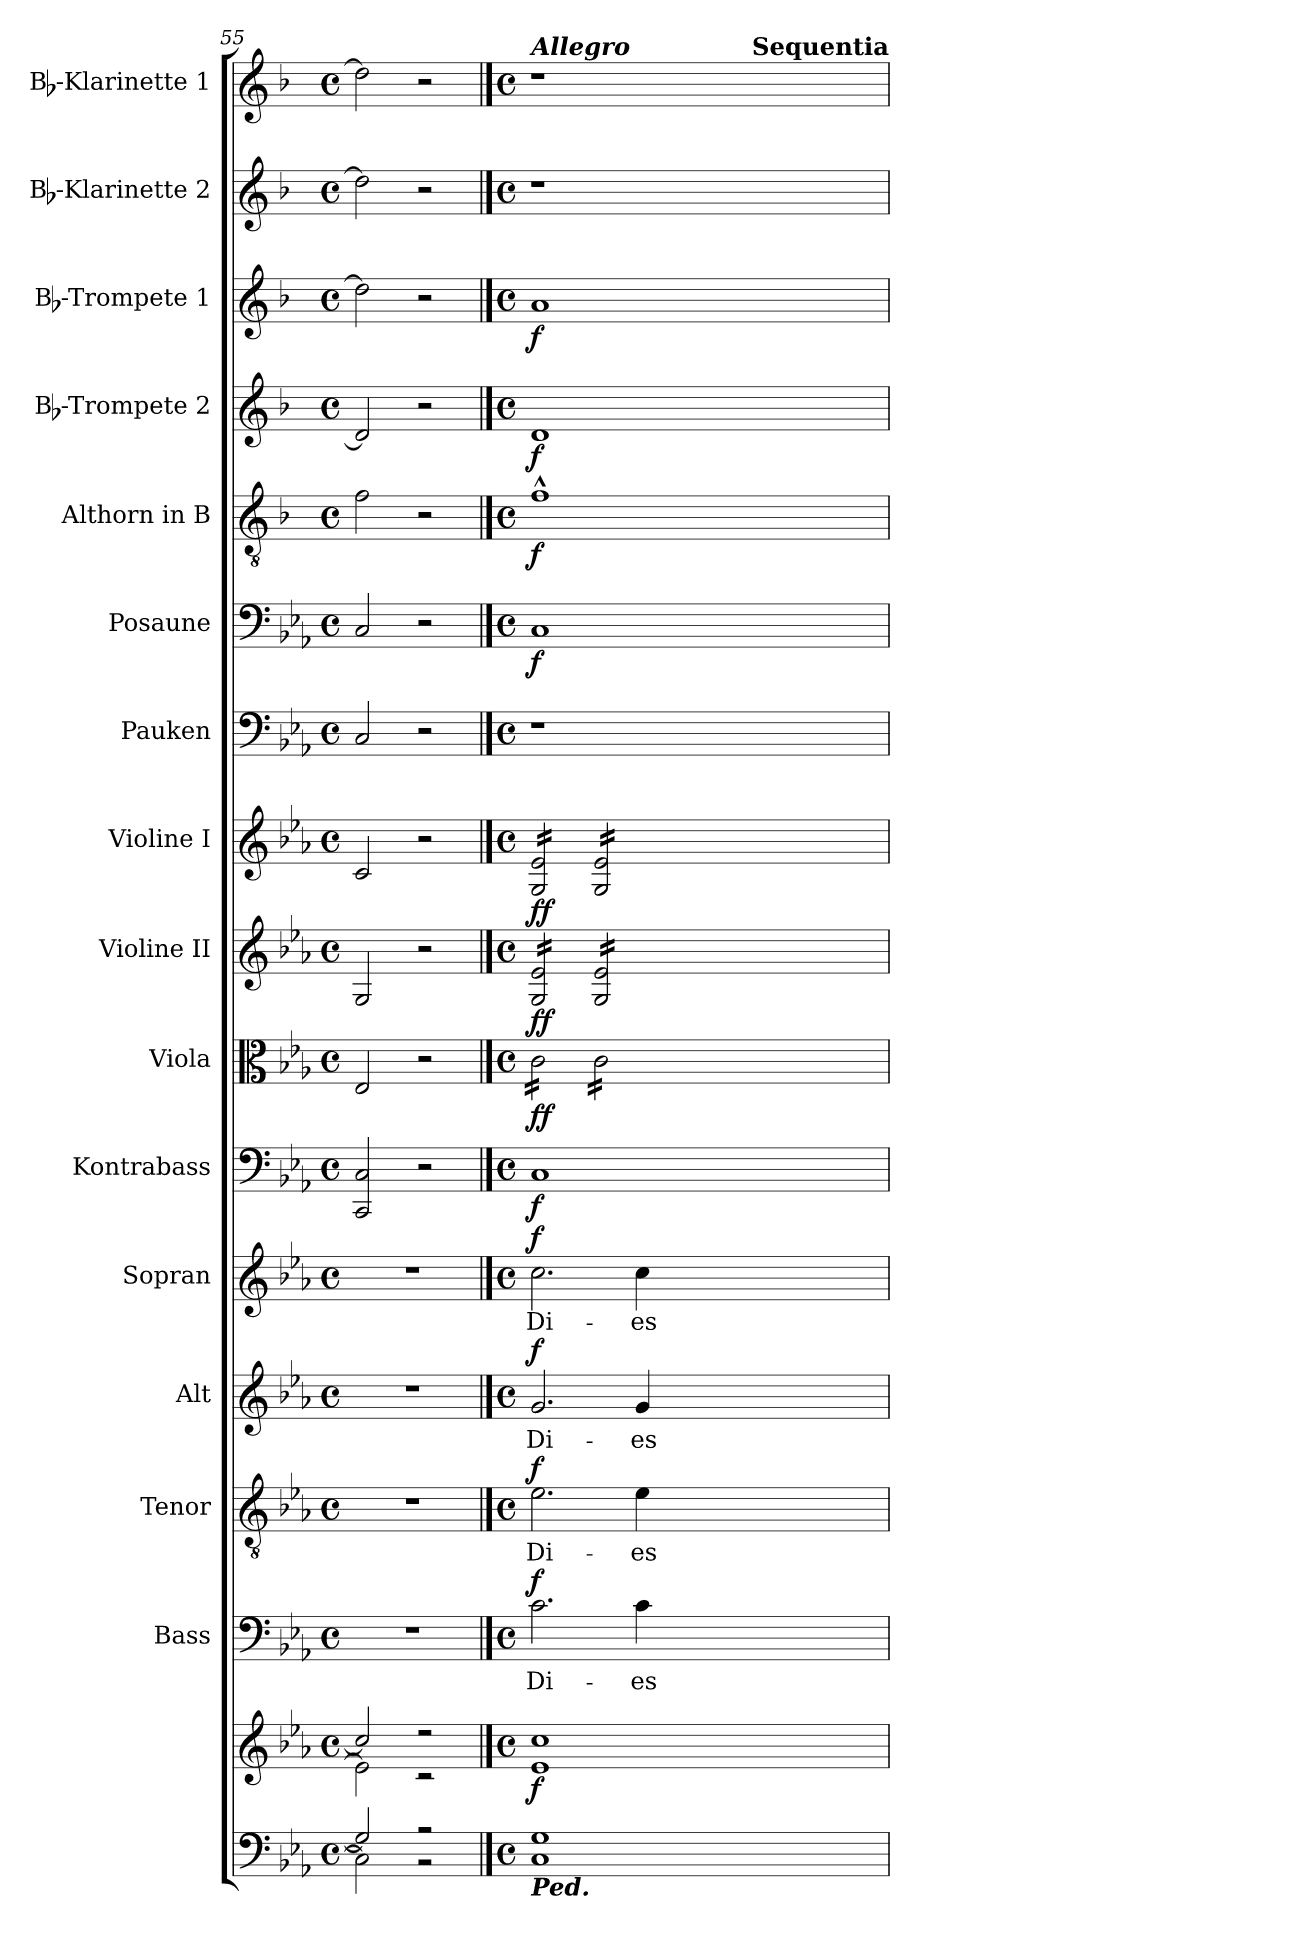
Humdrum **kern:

**kern	**kern	**dynam	**kern	**text	**dynam	**kern	**text	**dynam	**kern	**text	**dynam	**kern	**text	**dynam	**kern	**dynam	**kern	**dynam	**kern	**dynam	**kern	**dynam	**kern	**kern	**dynam	**kern	**dynam	**kern	**dynam	**kern	**dynam	**kern	**kern
*part16	*part16	*part16	*part15	*part15	*part15	*part14	*part14	*part14	*part13	*part13	*part13	*part12	*part12	*part12	*part11	*part11	*part10	*part10	*part9	*part9	*part8	*part8	*part7	*part6	*part6	*part5	*part5	*part4	*part4	*part3	*part3	*part2	*part1
*staff17	*staff16	*staff16/17	*staff15	*staff15	*staff15	*staff14	*staff14	*staff14	*staff13	*staff13	*staff13	*staff12	*staff12	*staff12	*staff11	*staff11	*staff10	*staff10	*staff9	*staff9	*staff8	*staff8	*staff7	*staff6	*staff6	*staff5	*staff5	*staff4	*staff4	*staff3	*staff3	*staff2	*staff1
*	*	*	*I"Bass	*	*	*I"Tenor	*	*	*I"Alt	*	*	*I"Sopran	*	*	*I"Kontrabass	*	*I"Viola	*	*I"Violine II	*	*I"Violine I	*	*I"Pauken	*I"Posaune	*	*I"Althorn in B	*	*I"Bb-Trompete 2	*	*I"Bb-Trompete 1	*	*I"Bb-Klarinette 2	*I"Bb-Klarinette 1
*	*	*	*I'B.	*	*	*I'T.	*	*	*I'A.	*	*	*I'S.	*	*	*I'Kb.	*	*I'Vla.	*	*I'Vl. II	*	*I'Vl. I	*	*I'Pk.	*I'Pos.	*	*	*	*I'Bb Trp. 2	*	*I'Bb Trp. 1	*	*I'Bb Kl. 2	*I'Bb Kl. 1
*clefF4	*clefG2	*	*clefF4	*	*	*clefGv2	*	*	*clefG2	*	*	*clefG2	*	*	*clefF4	*	*clefC3	*	*clefG2	*	*clefG2	*	*clefF4	*clefF4	*	*clefGv2	*	*clefG2	*	*clefG2	*	*clefG2	*clefG2
*	*	*	*	*	*	*	*	*	*	*	*	*	*	*	*ITrd7c12	*	*	*	*	*	*	*	*	*	*	*ITrd1c2	*	*ITrd1c2	*	*ITrd1c2	*	*ITrd1c2	*ITrd1c2
*k[b-e-a-]	*k[b-e-a-]	*	*k[b-e-a-]	*	*	*k[b-e-a-]	*	*	*k[b-e-a-]	*	*	*k[b-e-a-]	*	*	*k[b-e-a-]	*	*k[b-e-a-]	*	*k[b-e-a-]	*	*k[b-e-a-]	*	*k[b-e-a-]	*k[b-e-a-]	*	*k[b-e-a-]	*	*k[b-e-a-]	*	*k[b-e-a-]	*	*k[b-e-a-]	*k[b-e-a-]
*E-:	*E-:	*	*E-:	*	*	*E-:	*	*	*E-:	*	*	*E-:	*	*	*E-:	*	*E-:	*	*E-:	*	*E-:	*	*E-:	*E-:	*	*E-:	*	*E-:	*	*E-:	*	*E-:	*E-:
*M4/4	*M4/4	*	*M4/4	*	*	*M4/4	*	*	*M4/4	*	*	*M4/4	*	*	*M4/4	*	*M4/4	*	*M4/4	*	*M4/4	*	*M4/4	*M4/4	*	*M4/4	*	*M4/4	*	*M4/4	*	*M4/4	*M4/4
*met(c)	*met(c)	*	*met(c)	*	*	*met(c)	*	*	*met(c)	*	*	*met(c)	*	*	*met(c)	*	*met(c)	*	*met(c)	*	*met(c)	*	*met(c)	*met(c)	*	*met(c)	*	*met(c)	*	*met(c)	*	*met(c)	*met(c)
=55	=55	=55	=55	=55	=55	=55	=55	=55	=55	=55	=55	=55	=55	=55	=55	=55	=55	=55	=55	=55	=55	=55	=55	=55	=55	=55	=55	=55	=55	=55	=55	=55	=55
*^	*^	*	*	*	*	*	*	*	*	*	*	*	*	*	*	*	*	*	*	*	*	*	*	*	*	*	*	*	*	*	*	*	*
2G/]	2C\]	2cc/]	2e-\]	.	1r	.	.	1r	.	.	1r	.	.	1r	.	.	2CCC/ 2CC/	.	2E-/	.	2G/	.	2c/	.	2C/	2C/	.	2e-\	.	2c/]	.	2cc\]	.	2cc\]	2cc\]
2r	2r	2r	2r	.	.	.	.	.	.	.	.	.	.	.	.	.	2r	.	2r	.	2r	.	2r	.	2r	2r	.	2r	.	2r	.	2r	.	2r	2r
!!LO:PB:g=z
==56	==56	==56	==56	==56	==56	==56	==56	==56	==56	==56	==56	==56	==56	==56	==56	==56	==56	==56	==56	==56	==56	==56	==56	==56	==56	==56	==56	==56	==56	==56	==56	==56	==56	==56	==56
*M4/4	*	*M4/4	*	*	*M4/4	*	*	*M4/4	*	*	*M4/4	*	*	*M4/4	*	*	*M4/4	*	*M4/4	*	*M4/4	*	*M4/4	*	*M4/4	*M4/4	*	*M4/4	*	*M4/4	*	*M4/4	*	*M4/4	*M4/4
*met(c)	*	*met(c)	*	*	*met(c)	*	*	*met(c)	*	*	*met(c)	*	*	*met(c)	*	*	*met(c)	*	*met(c)	*	*met(c)	*	*met(c)	*	*met(c)	*met(c)	*	*met(c)	*	*met(c)	*	*met(c)	*	*met(c)	*met(c)
!	!	!	!	!	!	!	!	!	!	!	!	!	!	!	!	!	!	!	!	!	!	!	!	!	!	!	!	!	!	!	!	!	!	!	!LO:TX:a:Bi:t=Allegro
!LO:TX:b:Bi:t=Ped.	!	!	!	!	!	!	!	!	!	!	!	!	!	!	!	!	!	!	!	!	!	!	!	!	!	!	!	!	!	!	!	!	!	!	!
!	!	!	!	!LO:DY:b	!	!LO:LY:b	!LO:DY:a	!	!LO:LY:b	!LO:DY:a	!	!LO:LY:b	!LO:DY:a	!	!LO:LY:b	!LO:DY:a	!	!LO:DY:b	!	!LO:DY:b	!	!LO:DY:b	!	!LO:DY:b	!	!	!LO:DY:b	!	!LO:DY:b	!	!LO:DY:b	!	!LO:DY:b	!	!
*	*	*	*	*	*	*	*	*	*	*	*	*	*	*	*	*	*	*	*tremolo	*	*	*	*	*	*	*	*	*	*	*	*	*	*	*	*
*	*	*	*	*	*	*	*	*	*	*	*	*	*	*	*	*	*	*	*	*	*tremolo	*	*	*	*	*	*	*	*	*	*	*	*	*	*
*	*	*	*	*	*	*	*	*	*	*	*	*	*	*	*	*	*	*	*	*	*	*	*tremolo	*	*	*	*	*	*	*	*	*	*	*	*
1G	1C	1cc	1e-	f	2.c\	Di-	f	2.e-\	Di-	f	2.g/	Di-	f	2.cc\	Di-	f	1CC	f	16c\LL	ff	16G/ 16e-/LL	ff	16G/ 16e-/LL	ff	1r	1C	f	1e-^^>	f	1c	f	1g	f	1r	1r
.	.	.	.	.	.	.	.	.	.	.	.	.	.	.	.	.	.	.	16c\	.	16G/ 16e-/	.	16G/ 16e-/	.	.	.	.	.	.	.	.	.	.	.	.
.	.	.	.	.	.	.	.	.	.	.	.	.	.	.	.	.	.	.	16c\	.	16G/ 16e-/	.	16G/ 16e-/	.	.	.	.	.	.	.	.	.	.	.	.
.	.	.	.	.	.	.	.	.	.	.	.	.	.	.	.	.	.	.	16c\	.	16G/ 16e-/	.	16G/ 16e-/	.	.	.	.	.	.	.	.	.	.	.	.
.	.	.	.	.	.	.	.	.	.	.	.	.	.	.	.	.	.	.	16c\	.	16G/ 16e-/	.	16G/ 16e-/	.	.	.	.	.	.	.	.	.	.	.	.
.	.	.	.	.	.	.	.	.	.	.	.	.	.	.	.	.	.	.	16c\	.	16G/ 16e-/	.	16G/ 16e-/	.	.	.	.	.	.	.	.	.	.	.	.
.	.	.	.	.	.	.	.	.	.	.	.	.	.	.	.	.	.	.	16c\	.	16G/ 16e-/	.	16G/ 16e-/	.	.	.	.	.	.	.	.	.	.	.	.
.	.	.	.	.	.	.	.	.	.	.	.	.	.	.	.	.	.	.	16c\JJ	.	16G/ 16e-/JJ	.	16G/ 16e-/JJ	.	.	.	.	.	.	.	.	.	.	.	.
.	.	.	.	.	.	.	.	.	.	.	.	.	.	.	.	.	.	.	16c\LL	.	16G/ 16e-/LL	.	16G/ 16e-/LL	.	.	.	.	.	.	.	.	.	.	.	.
.	.	.	.	.	.	.	.	.	.	.	.	.	.	.	.	.	.	.	16c\	.	16G/ 16e-/	.	16G/ 16e-/	.	.	.	.	.	.	.	.	.	.	.	.
.	.	.	.	.	.	.	.	.	.	.	.	.	.	.	.	.	.	.	16c\	.	16G/ 16e-/	.	16G/ 16e-/	.	.	.	.	.	.	.	.	.	.	.	.
.	.	.	.	.	.	.	.	.	.	.	.	.	.	.	.	.	.	.	16c\	.	16G/ 16e-/	.	16G/ 16e-/	.	.	.	.	.	.	.	.	.	.	.	.
!	!	!	!	!	!	!LO:LY:b	!	!	!LO:LY:b	!	!	!LO:LY:b	!	!	!LO:LY:b	!	!	!	!	!	!	!	!	!	!	!	!	!	!	!	!	!	!	!	!
.	.	.	.	.	4c\	-es	.	4e-\	-es	.	4g/	-es	.	4cc\	-es	.	.	.	16c\	.	16G/ 16e-/	.	16G/ 16e-/	.	.	.	.	.	.	.	.	.	.	.	.
.	.	.	.	.	.	.	.	.	.	.	.	.	.	.	.	.	.	.	16c\	.	16G/ 16e-/	.	16G/ 16e-/	.	.	.	.	.	.	.	.	.	.	.	.
.	.	.	.	.	.	.	.	.	.	.	.	.	.	.	.	.	.	.	16c\	.	16G/ 16e-/	.	16G/ 16e-/	.	.	.	.	.	.	.	.	.	.	.	.
.	.	.	.	.	.	.	.	.	.	.	.	.	.	.	.	.	.	.	16c\JJ	.	16G/ 16e-/JJ	.	16G/ 16e-/JJ	.	.	.	.	.	.	.	.	.	.	.	.
*	*	*	*	*	*	*	*	*	*	*	*	*	*	*	*	*	*	*	*	*	*	*	*Xtremolo	*	*	*	*	*	*	*	*	*	*	*	*
*	*	*	*	*	*	*	*	*	*	*	*	*	*	*	*	*	*	*	*	*	*Xtremolo	*	*	*	*	*	*	*	*	*	*	*	*	*	*
*	*	*	*	*	*	*	*	*	*	*	*	*	*	*	*	*	*	*	*Xtremolo	*	*	*	*	*	*	*	*	*	*	*	*	*	*	*	*
4%15ryy	4%15ryy	4%15ryy	4%15ryy	.	4%15ryy	.	.	4%15ryy	.	.	4%15ryy	.	.	4%15ryy	.	.	4%15ryy	.	4%15ryy	.	4%15ryy	.	4%15ryy	.	4%15ryy	4%15ryy	.	4%15ryy	.	4%15ryy	.	4%15ryy	.	4%15ryy	4%15ryy
!	!	!	!	!	!	!	!	!	!	!	!	!	!	!	!	!	!	!	!	!	!	!	!	!	!	!	!	!	!	!	!	!	!	!	!LO:TX:a:B:t=Sequentia
*v	*v	*	*	*	*	*	*	*	*	*	*	*	*	*	*	*	*	*	*	*	*	*	*	*	*	*	*	*	*	*	*	*	*	*	*
*	*v	*v	*	*	*	*	*	*	*	*	*	*	*	*	*	*	*	*	*	*	*	*	*	*	*	*	*	*	*	*	*	*	*	*
=	=	=	=	=	=	=	=	=	=	=	=	=	=	=	=	=	=	=	=	=	=	=	=	=	=	=	=	=	=	=	=	=	=
*-	*-	*-	*-	*-	*-	*-	*-	*-	*-	*-	*-	*-	*-	*-	*-	*-	*-	*-	*-	*-	*-	*-	*-	*-	*-	*-	*-	*-	*-	*-	*-	*-	*-
